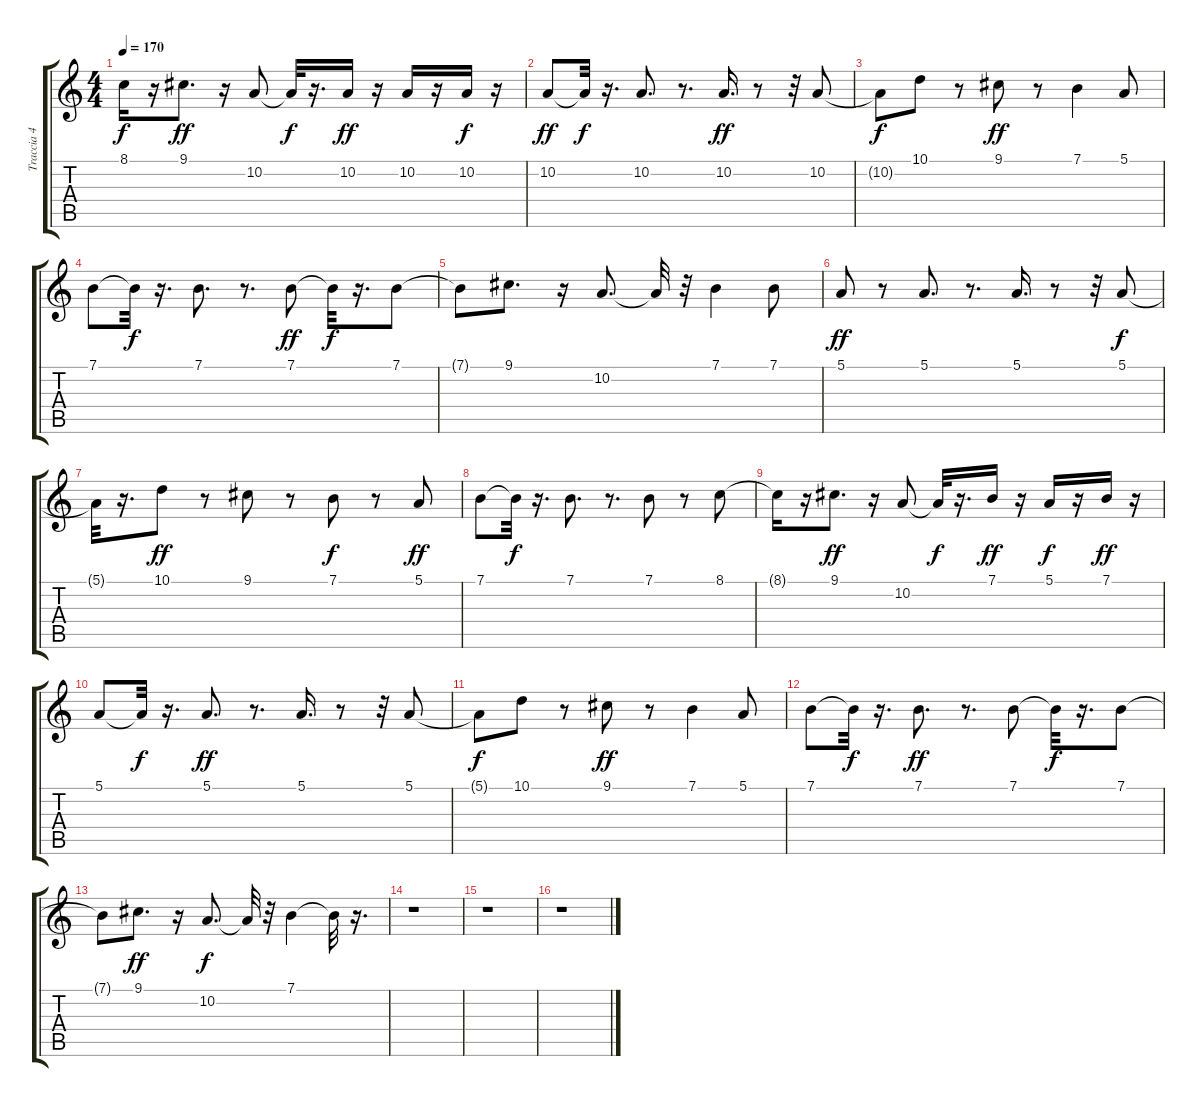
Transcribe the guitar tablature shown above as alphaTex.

\track ("Traccia 4" "Traccia 4") {instrument tenorsax}
\staff {score tabs}
\tuning (E4 B3 G3 D3 A2 E2) {hide}
\ts (4 4)
\tempo 170
\clef g2
\ks c
8.1{t}.16{dy f} r.16 9.1.8{d dy ff} r.16 10.2.8 10.2{t}.32{dy f} r.16{d} 10.2.16{dy ff} r.16 10.2.16 r.16 10.2.16{dy f} r.16 |
10.2.8{dy ff} 10.2{t}.32{dy f} r.16{d} 10.2.8{d} r.8{d} 10.2.16{d dy ff} r.8 r.32 10.2.8 |
10.2{t}.8{dy f} 10.1.8 r.8 9.1.8{dy ff} r.8 7.1.4 5.1.8 |
7.1.8 7.1{t}.32{dy f} r.16{d} 7.1.8{d} r.8{d} 7.1.8{dy ff} 7.1{t}.32{dy f} r.16{d} 7.1.8 |
7.1{t}.8 9.1.8{d} r.16 10.2.8{d} 10.2{t}.32 r.32 7.1.4 7.1.8 |
5.1.8{dy ff} r.8 5.1.8{d} r.8{d} 5.1.16{d} r.8 r.32 5.1.8{dy f} |
5.1{t}.32 r.16{d} 10.1.8{dy ff} r.8 9.1.8 r.8 7.1.8{dy f} r.8 5.1.8{dy ff} |
7.1.8 7.1{t}.32{dy f} r.16{d} 7.1.8{d} r.8{d} 7.1.8 r.8 8.1.8 |
8.1{t}.16 r.16 9.1.8{d dy ff} r.16 10.2.8 10.2{t}.32{dy f} r.16{d} 7.1.16{dy ff} r.16 5.1.16{dy f} r.16 7.1.16{dy ff} r.16 |
5.1.8 5.1{t}.32{dy f} r.16{d} 5.1.8{d dy ff} r.8{d} 5.1.16{d} r.8 r.32 5.1.8 |
5.1{t}.8{dy f} 10.1.8 r.8 9.1.8{dy ff} r.8 7.1.4 5.1.8 |
7.1.8 7.1{t}.32{dy f} r.16{d} 7.1.8{d dy ff} r.8{d} 7.1.8 7.1{t}.32{dy f} r.16{d} 7.1.8 |
7.1{t}.8 9.1.8{d dy ff} r.16 10.2.8{d dy f} 10.2{t}.32 r.32 7.1.4 7.1{t}.32 r.16{d} |
r.1 |
r.1 |
r.1
